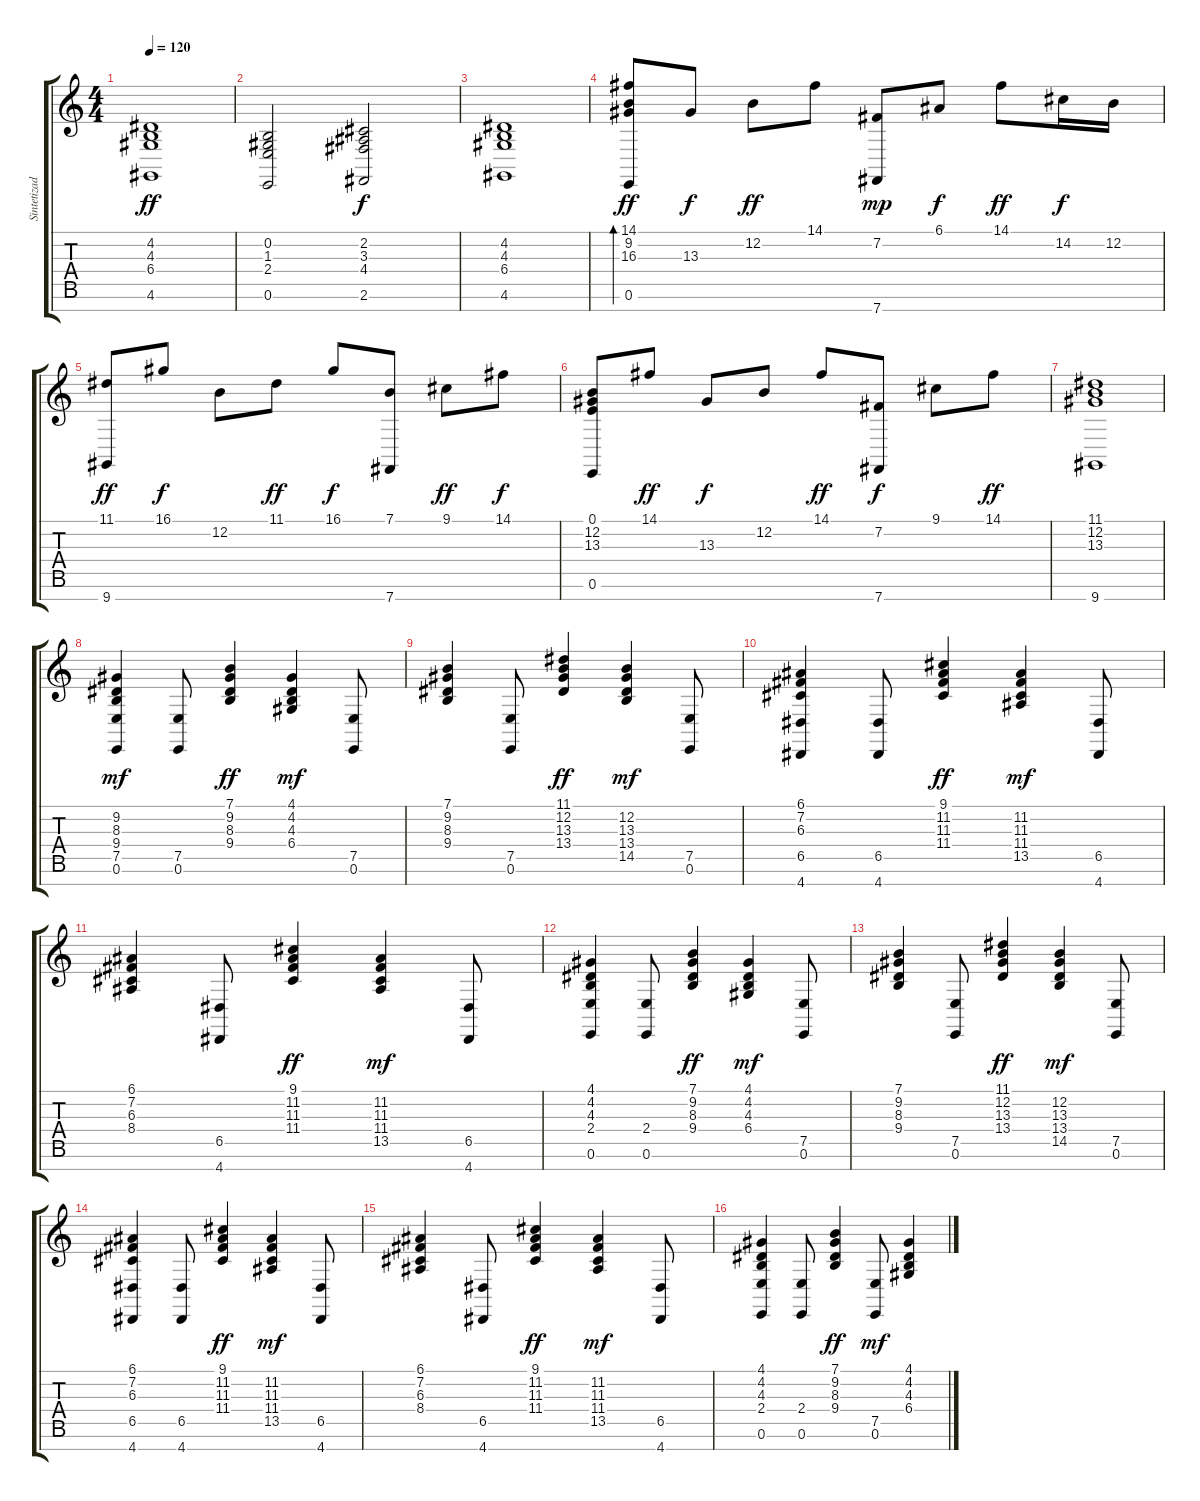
\track ("Sintetizador" "Sintetizad") {instrument brightacousticpiano}
\staff {score tabs}
\tuning (E4 B3 G3 D3 A2 E2 B1) {hide}
\ts (4 4)
\tempo 120
\clef g2
\ks c
(4.2 4.3 6.4 4.6).1{dy ff} |
(0.2 1.3 2.4 0.6).2 (2.2 3.3 4.4 2.6).2{dy f} |
(4.2 4.3 6.4 4.6).1 |
(14.1 9.2 16.3 0.6).8{bd 240 dy ff} 13.3.8{dy f} 12.2.8{dy ff} 14.1.8 (7.2 7.7).8{dy mp} 6.1.8{dy f} 14.1.8{dy ff} 14.2.16{dy f} 12.2.16 |
(11.1 9.7).8{dy ff} 16.1.8{dy f} 12.2.8 11.1.8{dy ff} 16.1.8{dy f} (7.1 7.7).8 9.1.8{dy ff} 14.1.8{dy f} |
(0.1 12.2 13.3 0.6).8 14.1.8{dy ff} 13.3.8{dy f} 12.2.8 14.1.8{dy ff} (7.2 7.7).8{dy f} 9.1.8 14.1.8{dy ff} |
(11.1 12.2 13.3 9.7).1 |
(9.2 8.3 9.4 7.5 0.6).4{dy mf} (7.5 0.6).8 (7.1 9.2 8.3 9.4).4{dy ff} (4.1 4.2 4.3 6.4).4{dy mf} (7.5 0.6).8 |
(7.1 9.2 8.3 9.4).4 (7.5 0.6).8 (11.1 12.2 13.3 13.4).4{dy ff} (12.2 13.3 13.4 14.5).4{dy mf} (7.5 0.6).8 |
(6.1 7.2 6.3 6.5 4.7).4 (6.5 4.7).8 (9.1 11.2 11.3 11.4).4{dy ff} (11.2 11.3 11.4 13.5).4{dy mf} (6.5 4.7).8 |
(6.1 7.2 6.3 8.4).4 (6.5 4.7).8 (9.1 11.2 11.3 11.4).4{dy ff} (11.2 11.3 11.4 13.5).4{dy mf} (6.5 4.7).8 |
(4.1 4.2 4.3 2.4 0.6).4 (2.4 0.6).8 (7.1 9.2 8.3 9.4).4{dy ff} (4.1 4.2 4.3 6.4).4{dy mf} (7.5 0.6).8 |
(7.1 9.2 8.3 9.4).4 (7.5 0.6).8 (11.1 12.2 13.3 13.4).4{dy ff} (12.2 13.3 13.4 14.5).4{dy mf} (7.5 0.6).8 |
(6.1 7.2 6.3 6.5 4.7).4 (6.5 4.7).8 (9.1 11.2 11.3 11.4).4{dy ff} (11.2 11.3 11.4 13.5).4{dy mf} (6.5 4.7).8 |
(6.1 7.2 6.3 8.4).4 (6.5 4.7).8 (9.1 11.2 11.3 11.4).4{dy ff} (11.2 11.3 11.4 13.5).4{dy mf} (6.5 4.7).8 |
(4.1 4.2 4.3 2.4 0.6).4 (2.4 0.6).8 (7.1 9.2 8.3 9.4).4{dy ff} (7.5 0.6).8{dy mf} (4.1 4.2 4.3 6.4).4
